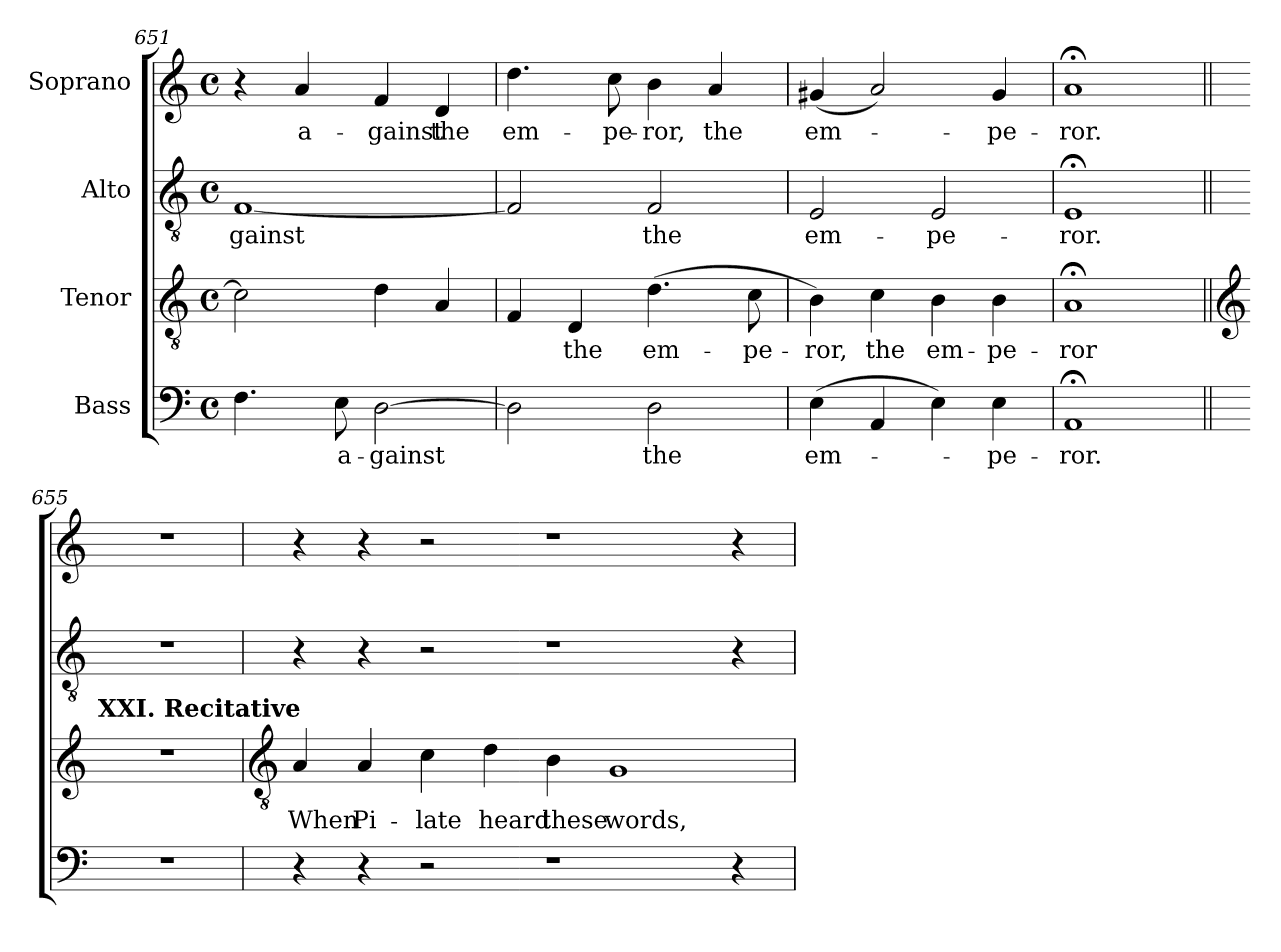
**kern	**text	**kern	**text	**kern	**text	**kern	**text
*part4	*part4	*part3	*part3	*part2	*part2	*part1	*part1
*staff4	*staff4	*staff3	*staff3	*staff2	*staff2	*staff1	*staff1
*I"Bass	*	*I"Tenor	*	*I"Alto	*	*I"Soprano	*
*clefF4	*	*clefGv2	*	*clefGv2	*	*clefG2	*
*	*	*ITrd7c12	*	*ITrd7c12	*	*	*
*k[]	*	*k[]	*	*k[]	*	*k[]	*
*C:	*	*C:	*	*C:	*	*C:	*
*M4/4	*	*M4/4	*	*M4/4	*	*M4/4	*
*met(c)	*	*met(c)	*	*met(c)	*	*met(c)	*
=651	=651	=651	=651	=651	=651	=651	=651
!	!	!	!	!	!LO:LY:b:color=#000000	!	!
4.Fi\	.	2Ci\]	.	[<1FFi	-gainst	4r	.
!	!	!	!	!	!	!	!LO:LY:b:color=#000000
.	.	.	.	.	.	4ai/	a-
!	!LO:LY:b:color=#000000	!	!	!	!	!	!
8Ei\	a-	.	.	.	.	.	.
!	!LO:LY:b:color=#000000	!	!	!	!	!	!
!	!	!	!	!	!	!	!LO:LY:b:color=#000000
[>2Di\	-gainst	4Di\	.	.	.	4fi/	-gainst
!	!	!	!	!	!	!	!LO:LY:b:color=#000000
.	.	4AAi/	.	.	.	4di/	the
=652	=652	=652	=652	=652	=652	=652	=652
!	!	!	!	!	!	!	!LO:LY:b:color=#000000
2Di\]	.	4FFi/	.	2FFi/]	.	4.ddi\	em-
!	!	!	!LO:LY:b:color=#000000	!	!	!	!
.	.	4DDi/	the	.	.	.	.
!	!	!	!	!	!	!	!LO:LY:b:color=#000000
.	.	.	.	.	.	8cci\	-pe-
!	!LO:LY:b:color=#000000	!	!	!	!	!	!
!	!	!	!LO:LY:b:color=#000000	!	!	!	!
!	!	!	!	!	!LO:LY:b:color=#000000	!	!
!	!	!	!	!	!	!	!LO:LY:b:color=#000000
2Di\	the	(4.Di\	em-	2FFi/	the	4bi\	-ror,
!	!	!	!	!	!	!	!LO:LY:b:color=#000000
.	.	.	.	.	.	4ai/	the
!	!	!	!LO:LY:b:color=#000000	!	!	!	!
.	.	8Ci\	-pe-	.	.	.	.
=653	=653	=653	=653	=653	=653	=653	=653
!	!LO:LY:b:color=#000000	!	!	!	!	!	!
!	!	!	!LO:LY:b:color=#000000	!	!	!	!
!	!	!	!	!	!LO:LY:b:color=#000000	!	!
!	!	!	!	!	!	!	!LO:LY:b:color=#000000
(4Ei\	em-	4BBi\)	-ror,	2EEi/	em-	(4g#Xi/	em-
!	!	!	!LO:LY:b:color=#000000	!	!	!	!
4AAi/	.	4Ci\	the	.	.	2ai/)	.
!	!	!	!LO:LY:b:color=#000000	!	!	!	!
!	!	!	!	!	!LO:LY:b:color=#000000	!	!
4Ei\)	.	4BBi\	em-	2EEi/	-pe-	.	.
!	!LO:LY:b:color=#000000	!	!	!	!	!	!
!	!	!	!LO:LY:b:color=#000000	!	!	!	!
!	!	!	!	!	!	!	!LO:LY:b:color=#000000
4Ei\	-pe-	4BBi\	-pe-	.	.	4g#i/	-pe-
=654	=654	=654	=654	=654	=654	=654	=654
!	!LO:LY:b:color=#000000	!	!	!	!	!	!
!	!	!	!LO:LY:b:color=#000000	!	!	!	!
!	!	!	!	!	!LO:LY:b:color=#000000	!	!
!	!	!	!	!	!	!	!LO:LY:b:color=#000000
1AA;i	-ror.	1AA;i	-ror	1EE;i	-ror.	1a;i	-ror.
!!LO:PB:g=z
=655||	=655||	=655||	=655||	=655||	=655||	=655||	=655||
*	*	*stria0	*	*	*	*	*
*	*	*clefG2	*	*	*	*	*
!	!	!LO:TX:a:B:t=XXI. Recitative	!	!	!	!	!
1r	.	1r	.	1r	.	1r	.
=656	=656	=656	=656	=656	=656	=656	=656
*	*	*clefGv2	*	*	*	*	*
!	!	!	!LO:LY:b:color=#000000	!	!	!	!
4r	.	4AAi/	When	4r	.	4r	.
!	!	!	!LO:LY:b:color=#000000	!	!	!	!
4r	.	4AAi/	Pi-	4r	.	4r	.
!	!	!	!LO:LY:b:color=#000000	!	!	!	!
2r	.	4Ci\	-late	2r	.	2r	.
!	!	!	!LO:LY:b:color=#000000	!	!	!	!
.	.	4Di\	heard	.	.	.	.
!	!	!	!LO:LY:b:color=#000000	!	!	!	!
1r	.	4BBi\	these	1r	.	1r	.
!	!	!	!LO:LY:b:color=#000000	!	!	!	!
.	.	1GGi	words,	.	.	.	.
4r	.	.	.	4r	.	4r	.
=	=	=	=	=	=	=	=
*-	*-	*-	*-	*-	*-	*-	*-
